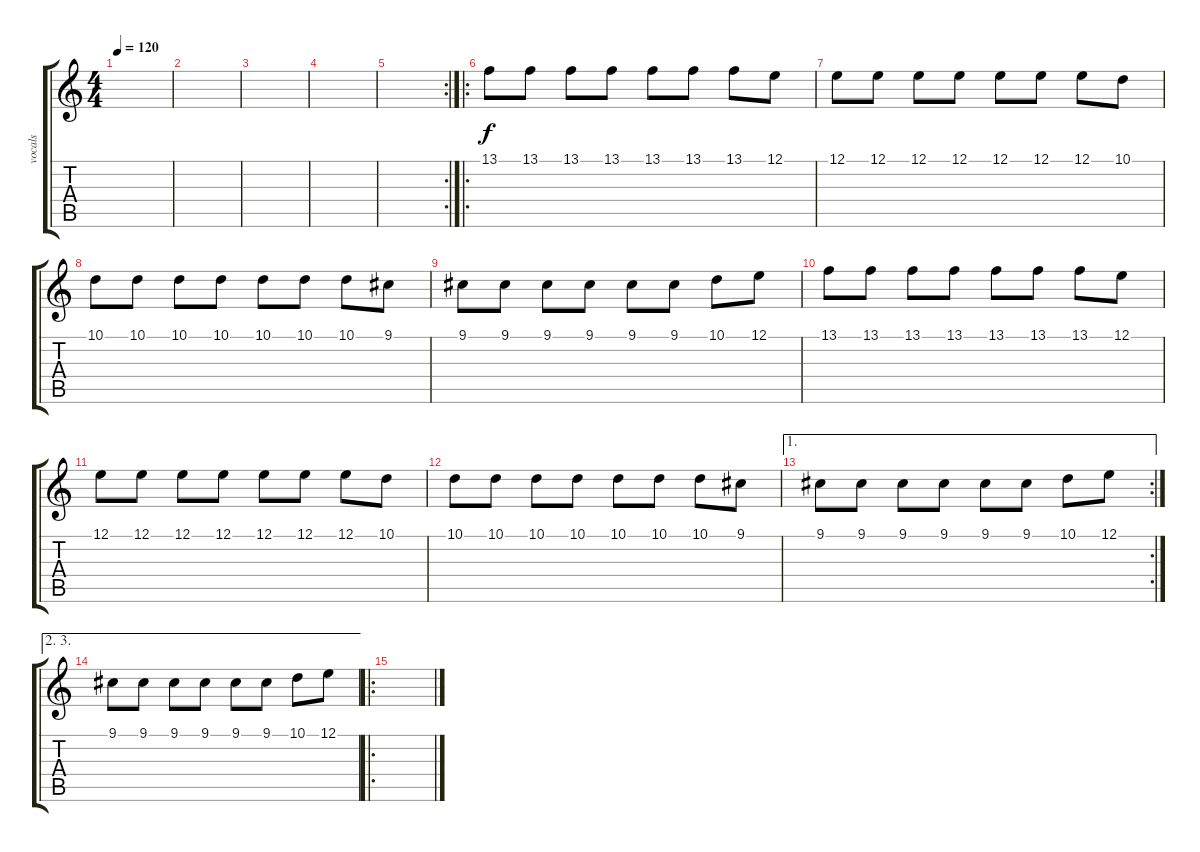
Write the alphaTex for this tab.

\track ("vocals" "vocals") {instrument lead6voice}
\staff {score tabs}
\tuning (E4 B3 G3 D3 A2 E2) {hide}
\ts (4 4)
\tempo 120
\clef g2
\ks c
|
|
|
|
\rc 2
|
\ro
13.1.8 13.1.8 13.1.8 13.1.8 13.1.8 13.1.8 13.1.8 12.1.8 |
12.1.8 12.1.8 12.1.8 12.1.8 12.1.8 12.1.8 12.1.8 10.1.8 |
10.1.8 10.1.8 10.1.8 10.1.8 10.1.8 10.1.8 10.1.8 9.1.8 |
9.1.8 9.1.8 9.1.8 9.1.8 9.1.8 9.1.8 10.1.8 12.1.8 |
13.1.8 13.1.8 13.1.8 13.1.8 13.1.8 13.1.8 13.1.8 12.1.8 |
12.1.8 12.1.8 12.1.8 12.1.8 12.1.8 12.1.8 12.1.8 10.1.8 |
10.1.8 10.1.8 10.1.8 10.1.8 10.1.8 10.1.8 10.1.8 9.1.8 |
\ae 1
\rc 2
9.1.8 9.1.8 9.1.8 9.1.8 9.1.8 9.1.8 10.1.8 12.1.8 |
\ae (2 3)
9.1.8 9.1.8 9.1.8 9.1.8 9.1.8 9.1.8 10.1.8 12.1.8 |
\ro
